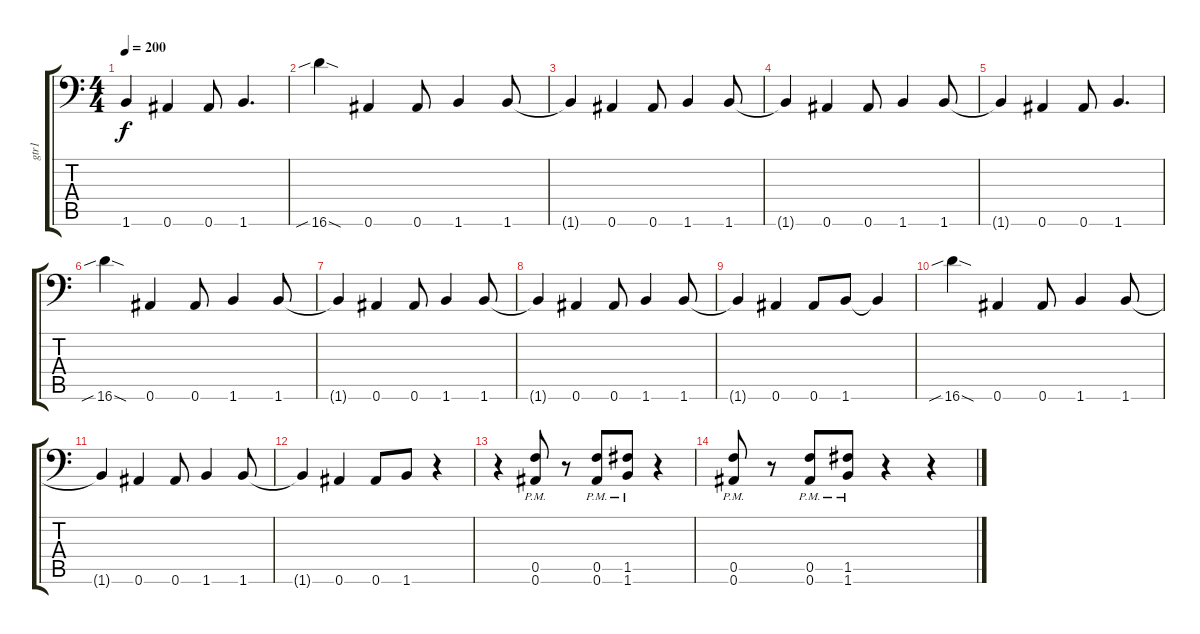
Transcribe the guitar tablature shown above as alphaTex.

\track ("gtr1" "gtr1") {instrument overdrivenguitar}
\staff {score tabs}
\tuning (C4 G3 Eb3 Bb2 F2 Bb1) {hide}
\ts (4 4)
\tempo 200
\clef f4
\ks c
1.6{t}.4{dy f} 0.6.4 0.6.8 1.6.4{d} |
16.6{sib sod}.4 0.6.4 0.6.8 1.6.4 1.6.8 |
1.6{t}.4 0.6.4 0.6.8 1.6.4 1.6.8 |
1.6{t}.4 0.6.4 0.6.8 1.6.4 1.6.8 |
1.6{t}.4 0.6.4 0.6.8 1.6.4{d} |
16.6{sib sod}.4 0.6.4 0.6.8 1.6.4 1.6.8 |
1.6{t}.4 0.6.4 0.6.8 1.6.4 1.6.8 |
1.6{t}.4 0.6.4 0.6.8 1.6.4 1.6.8 |
1.6{t}.4 0.6.4 0.6.8 1.6.8 1.6{t}.4 |
16.6{sib sod}.4 0.6.4 0.6.8 1.6.4 1.6.8 |
1.6{t}.4 0.6.4 0.6.8 1.6.4 1.6.8 |
1.6{t}.4 0.6.4 0.6.8 1.6.8 r.4 |
r.4 (0.5{pm} 0.6{pm}).8 r.8 (0.5{pm} 0.6{pm}).8 (1.5{pm} 1.6{pm}).8 r.4 |
(0.5{pm} 0.6{pm}).8 r.8 (0.5{pm} 0.6{pm}).8 (1.5{pm} 1.6{pm}).8 r.4 r.4
